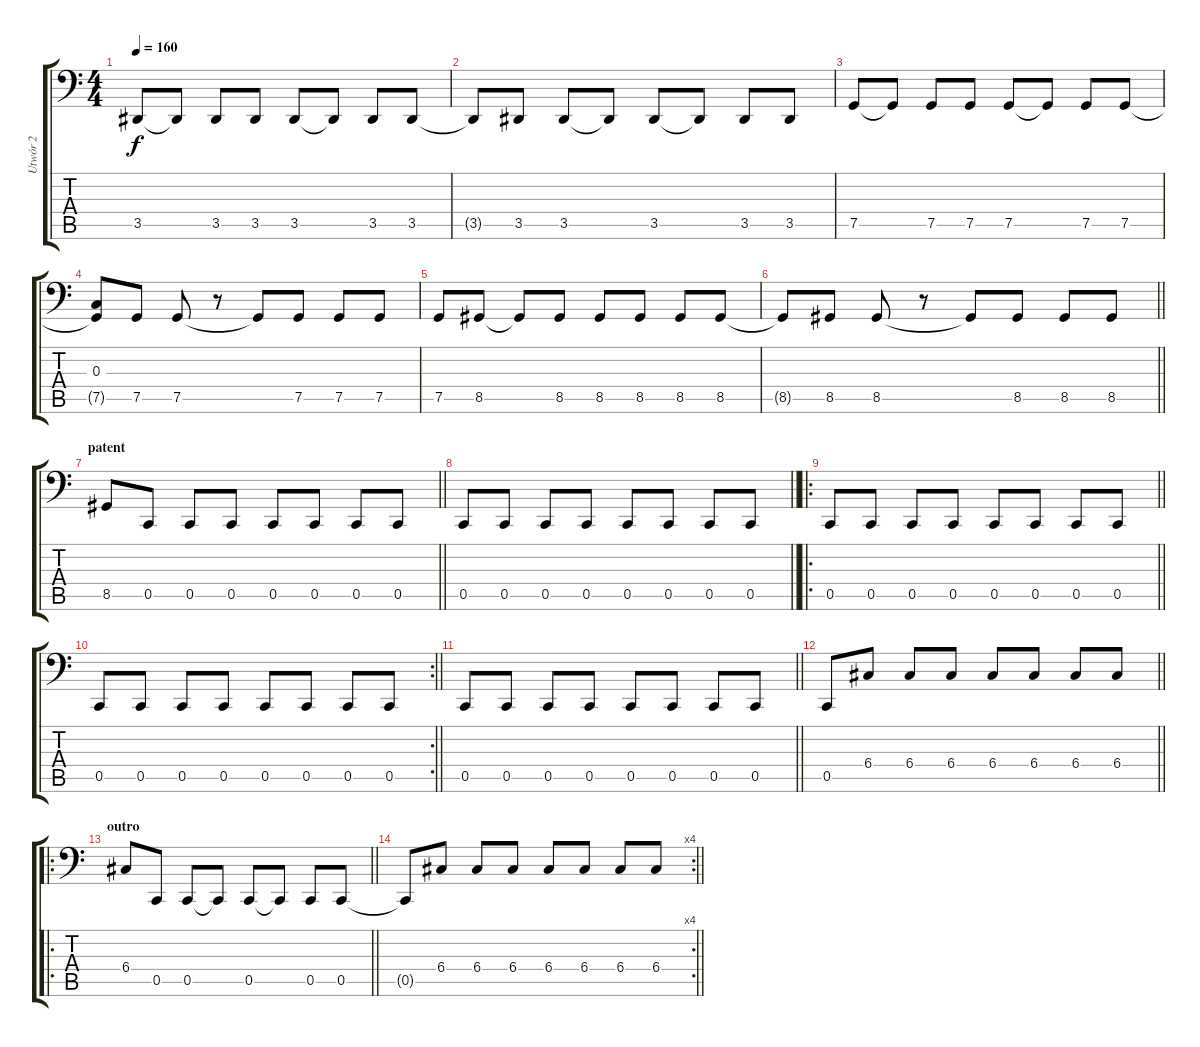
\track ("Utwór 2" "Utwór 2") {instrument electricbasspick}
\staff {score tabs}
\tuning (Bb2 F2 C2 G1 C1 A0) {hide}
\ts (4 4)
\tempo 160
\clef f4
\ks c
3.5.8{dy f} 3.5{t}.8 3.5.8 3.5.8 3.5.8 3.5{t}.8 3.5.8 3.5.8 |
3.5{t}.8 3.5.8 3.5.8 3.5{t}.8 3.5.8 3.5{t}.8 3.5.8 3.5.8 |
7.5.8 7.5{t}.8 7.5.8 7.5.8 7.5.8 7.5{t}.8 7.5.8 7.5.8 |
(0.3 7.5{t}).8 7.5.8 7.5.8 r.8 7.5{t}.8 7.5.8 7.5.8 7.5.8 |
7.5.8 8.5.8 8.5{t}.8 8.5.8 8.5.8 8.5.8 8.5.8 8.5.8 |
\barLineRight lightlight
8.5{t}.8 8.5.8 8.5.8 r.8 8.5{t}.8 8.5.8 8.5.8 8.5.8 |
\section ("" "patent")
\barLineRight lightlight
8.5.8 0.5.8 0.5.8 0.5.8 0.5.8 0.5.8 0.5.8 0.5.8 |
\barLineRight lightlight
0.5.8 0.5.8 0.5.8 0.5.8 0.5.8 0.5.8 0.5.8 0.5.8 |
\ro
\barLineRight lightlight
0.5.8 0.5.8 0.5.8 0.5.8 0.5.8 0.5.8 0.5.8 0.5.8 |
\rc 2
\barLineRight lightlight
0.5.8 0.5.8 0.5.8 0.5.8 0.5.8 0.5.8 0.5.8 0.5.8 |
\barLineRight lightlight
0.5.8 0.5.8 0.5.8 0.5.8 0.5.8 0.5.8 0.5.8 0.5.8 |
\barLineRight lightlight
0.5.8 6.4.8 6.4.8 6.4.8 6.4.8 6.4.8 6.4.8 6.4.8 |
\ro
\section ("" "outro")
\barLineRight lightlight
6.4.8 0.5.8 0.5.8 0.5{t}.8 0.5.8 0.5{t}.8 0.5.8 0.5.8 |
\rc 4
\barLineRight lightlight
0.5{t}.8 6.4.8 6.4.8 6.4.8 6.4.8 6.4.8 6.4.8 6.4.8
